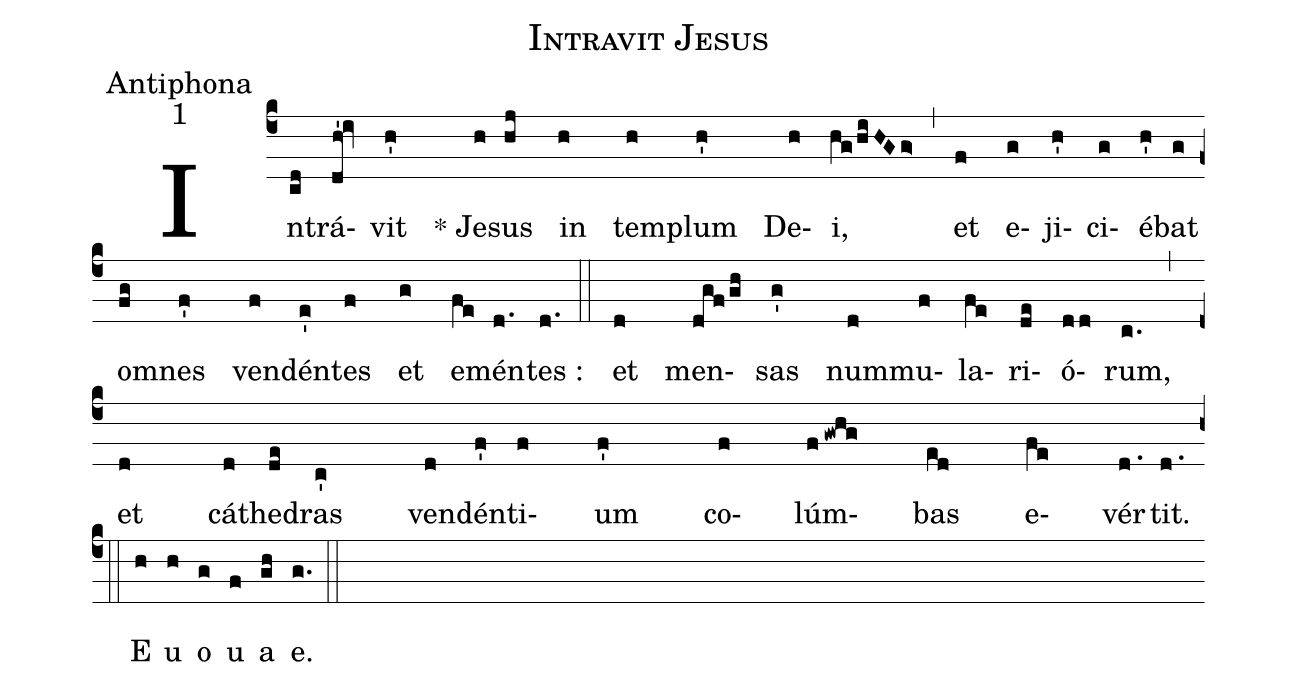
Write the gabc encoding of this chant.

name:Intravit Jesus;
office-part:Antiphona;
mode:1;
%%
(c4)In(cd)trá(dh'!iv)vit(h') * Je(h)sus(hj) in(h) tem(h)plum(h') De(h)i,(hg/hiHGg>) (,)et(f) e(g)ji(h')ci(g)é(h')bat(g) om(fg)nes(f') ven(f)dén(e')tes(f) et(g) em(fe)én(d.)tes :(d.) (::)et(d) men(dgf/gh)sas(g') num(d)mu(f)la(fwe)ri(de)ó(dd)rum,(c.) (,)et(d) cá(d)thed(de)ras(c') ven(d)dén(f')ti(f)um(f') co(f)lúm(fgwhg)bas(ed) e(fe)vér(d.)tit.(d.z) (::)E(h) u(h) o(g) u(f) a(gh) e.(g.) (::)
